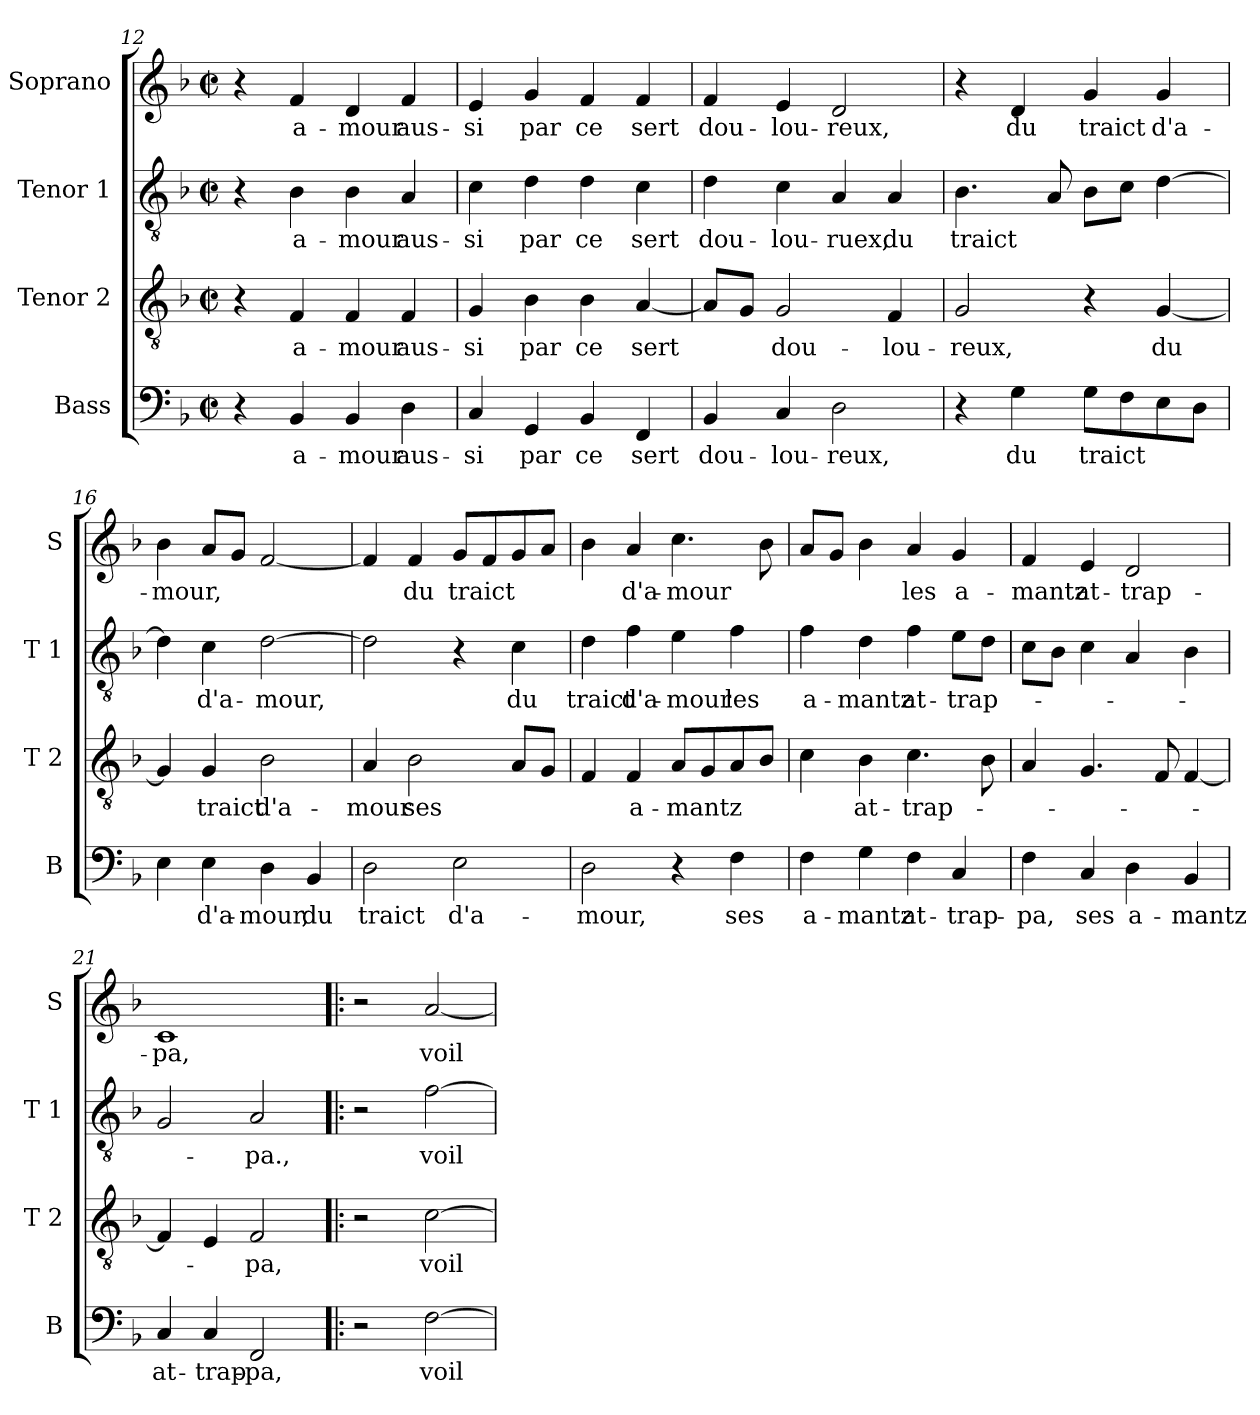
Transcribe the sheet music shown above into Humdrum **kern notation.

**kern	**text	**kern	**text	**kern	**text	**kern	**text
*part4	*part4	*part3	*part3	*part2	*part2	*part1	*part1
*staff4	*staff4	*staff3	*staff3	*staff2	*staff2	*staff1	*staff1
*I"Bass	*	*I"Tenor 2	*	*I"Tenor 1	*	*I"Soprano	*
*I'B	*	*I'T 2	*	*I'T 1	*	*I'S	*
*clefF4	*	*clefGv2	*	*clefGv2	*	*clefG2	*
*k[b-]	*	*k[b-]	*	*k[b-]	*	*k[b-]	*
*F:	*	*F:	*	*F:	*	*F:	*
*M2/2	*	*M2/2	*	*M2/2	*	*M2/2	*
*met(c|)	*	*met(c|)	*	*met(c|)	*	*met(c|)	*
=12	=12	=12	=12	=12	=12	=12	=12
4r	.	4r	.	4r	.	4r	.
!	!LO:LY:b	!	!LO:LY:b	!	!LO:LY:b	!	!LO:LY:b
4BB-/	a-	4F/	a-	4B-\	a-	4f/	a-
!	!LO:LY:b	!	!LO:LY:b	!	!LO:LY:b	!	!LO:LY:b
4BB-/	-mour	4F/	-mour	4B-\	-mour	4d/	-mour
!	!LO:LY:b	!	!LO:LY:b	!	!LO:LY:b	!	!LO:LY:b
4D\	aus-	4F/	aus-	4A/	aus-	4f/	aus-
=13	=13	=13	=13	=13	=13	=13	=13
!	!LO:LY:b	!	!LO:LY:b	!	!LO:LY:b	!	!LO:LY:b
4C/	-si	4G/	-si	4c\	-si	4e/	-si
!	!LO:LY:b	!	!LO:LY:b	!	!LO:LY:b	!	!LO:LY:b
4GG/	par	4B-\	par	4d\	par	4g/	par
!	!LO:LY:b	!	!LO:LY:b	!	!LO:LY:b	!	!LO:LY:b
4BB-/	ce	4B-\	ce	4d\	ce	4f/	ce
!	!LO:LY:b	!	!LO:LY:b	!	!LO:LY:b	!	!LO:LY:b
4FF/	sert	[4A/	sert	4c\	sert	4f/	sert
=14	=14	=14	=14	=14	=14	=14	=14
!	!LO:LY:b	!	!	!	!LO:LY:b	!	!LO:LY:b
4BB-/	dou-	8A/L]	.	4d\	dou-	4f/	dou-
.	.	8G/J	.	.	.	.	.
!	!LO:LY:b	!	!LO:LY:b	!	!LO:LY:b	!	!LO:LY:b
4C/	-lou-	2G/	dou-	4c\	-lou-	4e/	-lou-
!	!LO:LY:b	!	!	!	!LO:LY:b	!	!LO:LY:b
2D\	-reux,	.	.	4A/	-ruex,	2d/	-reux,
!	!	!	!LO:LY:b	!	!LO:LY:b	!	!
.	.	4F/	-lou-	4A/	du	.	.
!!LO:LB:g=z
=15	=15	=15	=15	=15	=15	=15	=15
!	!	!	!LO:LY:b	!	!LO:LY:b	!	!
4r	.	2G/	-reux,	4.B-\	traict	4r	.
!	!LO:LY:b	!	!	!	!	!	!LO:LY:b
4G\	du	.	.	.	.	4d/	du
.	.	.	.	8A/	.	.	.
!	!LO:LY:b	!	!	!	!	!	!LO:LY:b
8G\L	traict	4r	.	8B-\L	.	4g/	traict
8F\	.	.	.	8c\J	.	.	.
!	!	!	!LO:LY:b	!	!	!	!LO:LY:b
8E\	.	[4G/	du	[4d\	.	4g/	d'a-
8D\J	.	.	.	.	.	.	.
=16	=16	=16	=16	=16	=16	=16	=16
!	!	!	!	!	!	!	!LO:LY:b
4E\	.	4G/]	.	4d\]	.	4b-\	-mour,
!	!LO:LY:b	!	!LO:LY:b	!	!LO:LY:b	!	!
4E\	d'a-	4G/	traict	4c\	d'a-	8a/L	.
.	.	.	.	.	.	8g/J	.
!	!LO:LY:b	!	!LO:LY:b	!	!LO:LY:b	!	!
4D\	-mour,	2B-\	d'a-	[2d\	-mour,	[2f/	.
!	!LO:LY:b	!	!	!	!	!	!
4BB-/	du	.	.	.	.	.	.
=17	=17	=17	=17	=17	=17	=17	=17
!	!LO:LY:b	!	!LO:LY:b	!	!	!	!
2D\	traict	4A/	-mour	2d\]	.	4f/]	.
!	!	!	!LO:LY:b	!	!	!	!LO:LY:b
.	.	2B-\	ses	.	.	4f/	du
!	!LO:LY:b	!	!	!	!	!	!LO:LY:b
2E\	d'a-	.	.	4r	.	8g/L	traict
.	.	.	.	.	.	8f/	.
!	!	!	!	!	!LO:LY:b	!	!
.	.	8A/L	.	4c\	du	8g/	.
.	.	8G/J	.	.	.	8a/J	.
=18	=18	=18	=18	=18	=18	=18	=18
!	!LO:LY:b	!	!	!	!LO:LY:b	!	!
2D\	-mour,	4F/	.	4d\	traict	4b-\	.
!	!	!	!LO:LY:b	!	!LO:LY:b	!	!LO:LY:b
.	.	4F/	a-	4f\	d'a-	4a/	d'a-
!	!	!	!LO:LY:b	!	!LO:LY:b	!	!LO:LY:b
4r	.	8A/L	-mantz	4e\	-mour	4.cc\	-mour
.	.	8G/	.	.	.	.	.
!	!LO:LY:b	!	!	!	!LO:LY:b	!	!
4F\	ses	8A/	.	4f\	les	.	.
.	.	8B-/J	.	.	.	8b-\	.
=19	=19	=19	=19	=19	=19	=19	=19
!	!LO:LY:b	!	!	!	!LO:LY:b	!	!
4F\	a-	4c\	.	4f\	a-	8a/L	.
.	.	.	.	.	.	8g/J	.
!	!LO:LY:b	!	!LO:LY:b	!	!LO:LY:b	!	!
4G\	-mantz	4B-\	at-	4d\	-mantz	4b-\	.
!	!LO:LY:b	!	!LO:LY:b	!	!LO:LY:b	!	!LO:LY:b
4F\	at-	4.c\	-trap-	4f\	at-	4a/	les
!	!LO:LY:b	!	!	!	!LO:LY:b	!	!LO:LY:b
4C/	-trap-	.	.	8e\L	-trap-	4g/	a-
.	.	8B-\	.	8d\J	.	.	.
!!LO:LB:g=z
=20	=20	=20	=20	=20	=20	=20	=20
!	!LO:LY:b	!	!	!	!	!	!LO:LY:b
4F\	-pa,	4A/	.	8c\L	.	4f/	-mantz
.	.	.	.	8B-\J	.	.	.
!	!LO:LY:b	!	!	!	!	!	!LO:LY:b
4C/	ses	4.G/	.	4c\	.	4e/	at-
!	!LO:LY:b	!	!	!	!	!	!LO:LY:b
4D\	a-	.	.	4A/	.	2d/	-trap-
.	.	8F/	.	.	.	.	.
!	!LO:LY:b	!	!	!	!	!	!
4BB-/	-mantz	[4F/	.	4B-\	.	.	.
=21	=21	=21	=21	=21	=21	=21	=21
!	!LO:LY:b	!	!	!	!	!	!LO:LY:b
4C/	at-	4F/]	.	2G/	.	1c	-pa,
!	!LO:LY:b	!	!	!	!	!	!
4C/	-trap-	4E/	.	.	.	.	.
!	!LO:LY:b	!	!LO:LY:b	!	!LO:LY:b	!	!
2FF/	-pa,	2F/	-pa,	2A/	-pa.,	.	.
=22!|:	=22!|:	=22!|:	=22!|:	=22!|:	=22!|:	=22!|:	=22!|:
2r	.	2r	.	2r	.	2r	.
!	!LO:LY:b	!	!LO:LY:b	!	!LO:LY:b	!	!LO:LY:b
[2F\	voil-	[2c\	voil	[2f\	voil-	[2a/	voil-
=	=	=	=	=	=	=	=
*-	*-	*-	*-	*-	*-	*-	*-
